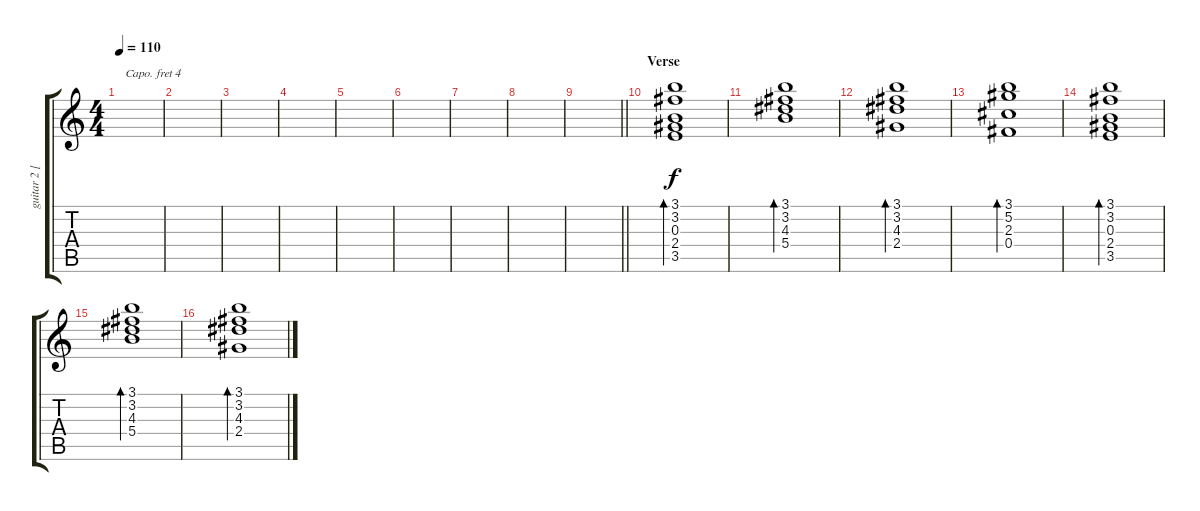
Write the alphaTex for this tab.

\track ("guitar 2 [capo 4]" "guitar 2 [") {instrument acousticguitarsteel}
\staff {score tabs}
\capo 4
\tuning (E4 B3 G3 D3 A2 E2) {hide}
\ts (4 4)
\tempo 110
\clef g2
\ks c
|
|
|
|
|
|
|
|
\barLineRight lightlight
|
\section ("" "Verse")
(3.1 3.2 0.3 2.4 3.5).1{bd 120 volume 13 instrument acousticguitarsteel} |
(3.1 3.2 4.3 5.4).1{bd 120} |
(3.1 3.2 4.3 2.4).1{bd 120} |
(3.1 5.2 2.3 0.4).1{bd 120} |
(3.1 3.2 0.3 2.4 3.5).1{bd 120} |
(3.1 3.2 4.3 5.4).1{bd 120} |
(3.1 3.2 4.3 2.4).1{bd 120}
